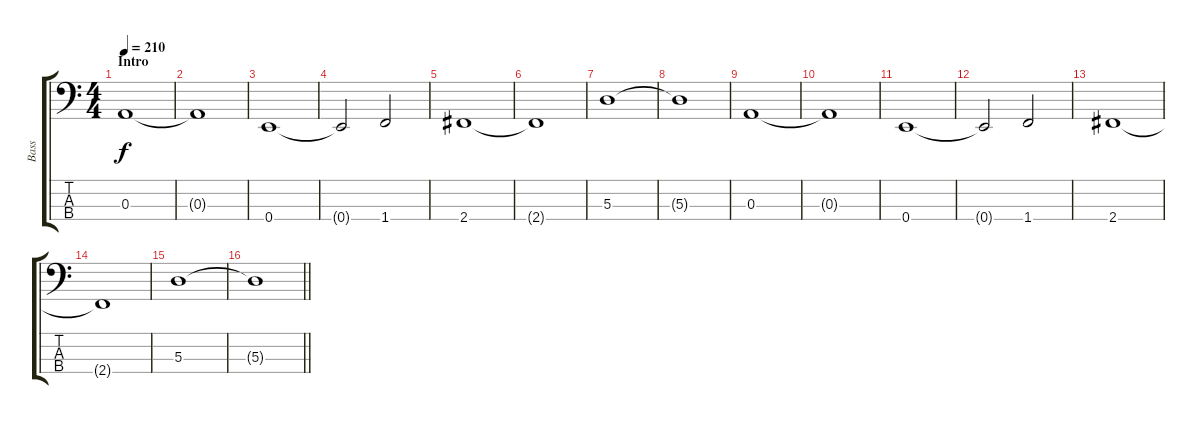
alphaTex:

\track ("Bass" "Bass") {instrument electricbassfinger}
\staff {score tabs}
\tuning (G2 D2 A1 E1) {hide}
\ts (4 4)
\section ("" "Intro")
\tempo 210
\clef f4
\ks c
0.3.1{dy f instrument electricbassfinger} |
0.3{t}.1 |
0.4.1 |
0.4{t}.2 1.4.2 |
2.4.1 |
2.4{t}.1 |
5.3.1 |
5.3{t}.1 |
0.3.1 |
0.3{t}.1 |
0.4.1 |
0.4{t}.2 1.4.2 |
2.4.1 |
2.4{t}.1 |
5.3.1 |
\barLineRight lightlight
5.3{t}.1
